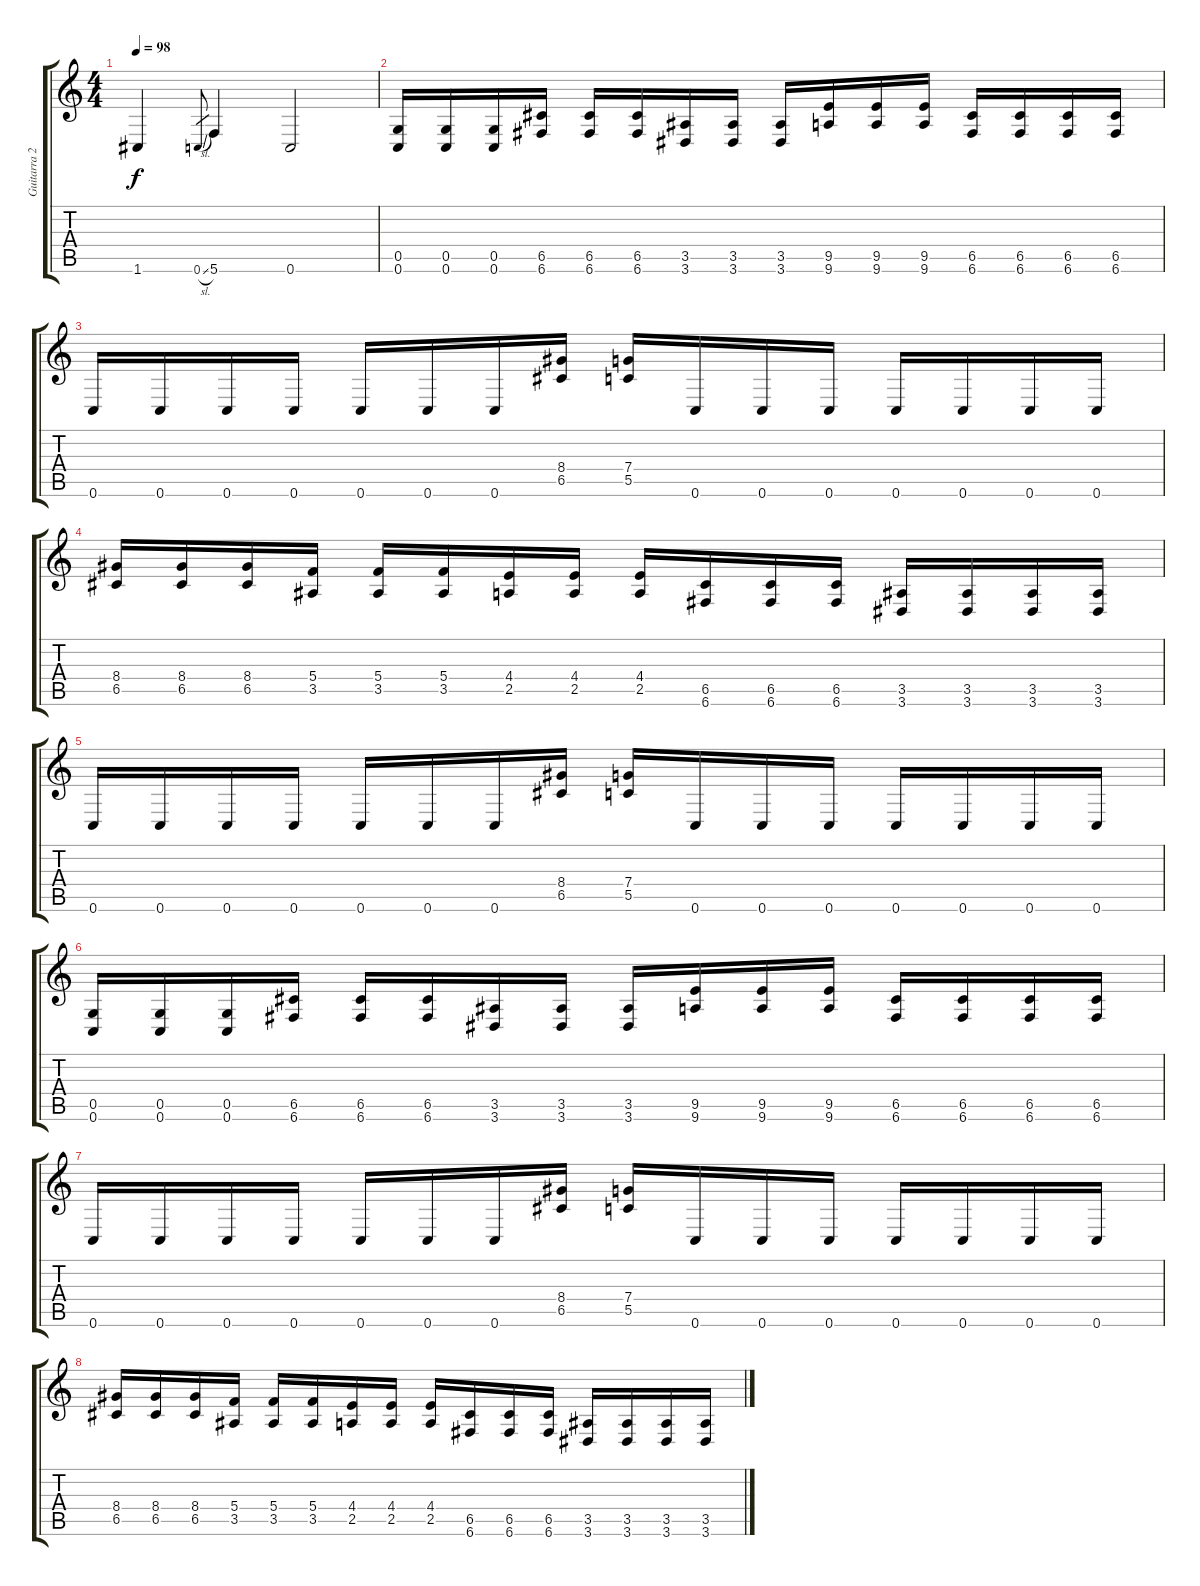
\track ("Guitarra 2" "Guitarra 2") {instrument distortionguitar}
\staff {score tabs}
\tuning (D4 A3 F3 C3 G2 C2) {hide}
\ts (4 4)
\tempo 98
\clef g2
\ks c
1.6.4{dy f} 0.6{sl}.8{gr} 5.6.4 0.6.2 |
(0.5 0.6).16 (0.5 0.6).16 (0.5 0.6).16 (6.5 6.6).16 (6.5 6.6).16 (6.5 6.6).16 (3.5 3.6).16 (3.5 3.6).16 (3.5 3.6).16 (9.5 9.6).16 (9.5 9.6).16 (9.5 9.6).16 (6.5 6.6).16 (6.5 6.6).16 (6.5 6.6).16 (6.5 6.6).16 |
0.6.16 0.6.16 0.6.16 0.6.16 0.6.16 0.6.16 0.6.16 (8.4 6.5).16 (7.4 5.5).16 0.6.16 0.6.16 0.6.16 0.6.16 0.6.16 0.6.16 0.6.16 |
(8.4 6.5).16 (8.4 6.5).16 (8.4 6.5).16 (5.4 3.5).16 (5.4 3.5).16 (5.4 3.5).16 (4.4 2.5).16 (4.4 2.5).16 (4.4 2.5).16 (6.5 6.6).16 (6.5 6.6).16 (6.5 6.6).16 (3.5 3.6).16 (3.5 3.6).16 (3.5 3.6).16 (3.5 3.6).16 |
0.6.16 0.6.16 0.6.16 0.6.16 0.6.16 0.6.16 0.6.16 (8.4 6.5).16 (7.4 5.5).16 0.6.16 0.6.16 0.6.16 0.6.16 0.6.16 0.6.16 0.6.16 |
(0.5 0.6).16 (0.5 0.6).16 (0.5 0.6).16 (6.5 6.6).16 (6.5 6.6).16 (6.5 6.6).16 (3.5 3.6).16 (3.5 3.6).16 (3.5 3.6).16 (9.5 9.6).16 (9.5 9.6).16 (9.5 9.6).16 (6.5 6.6).16 (6.5 6.6).16 (6.5 6.6).16 (6.5 6.6).16 |
0.6.16 0.6.16 0.6.16 0.6.16 0.6.16 0.6.16 0.6.16 (8.4 6.5).16 (7.4 5.5).16 0.6.16 0.6.16 0.6.16 0.6.16 0.6.16 0.6.16 0.6.16 |
(8.4 6.5).16 (8.4 6.5).16 (8.4 6.5).16 (5.4 3.5).16 (5.4 3.5).16 (5.4 3.5).16 (4.4 2.5).16 (4.4 2.5).16 (4.4 2.5).16 (6.5 6.6).16 (6.5 6.6).16 (6.5 6.6).16 (3.5 3.6).16 (3.5 3.6).16 (3.5 3.6).16 (3.5 3.6).16
